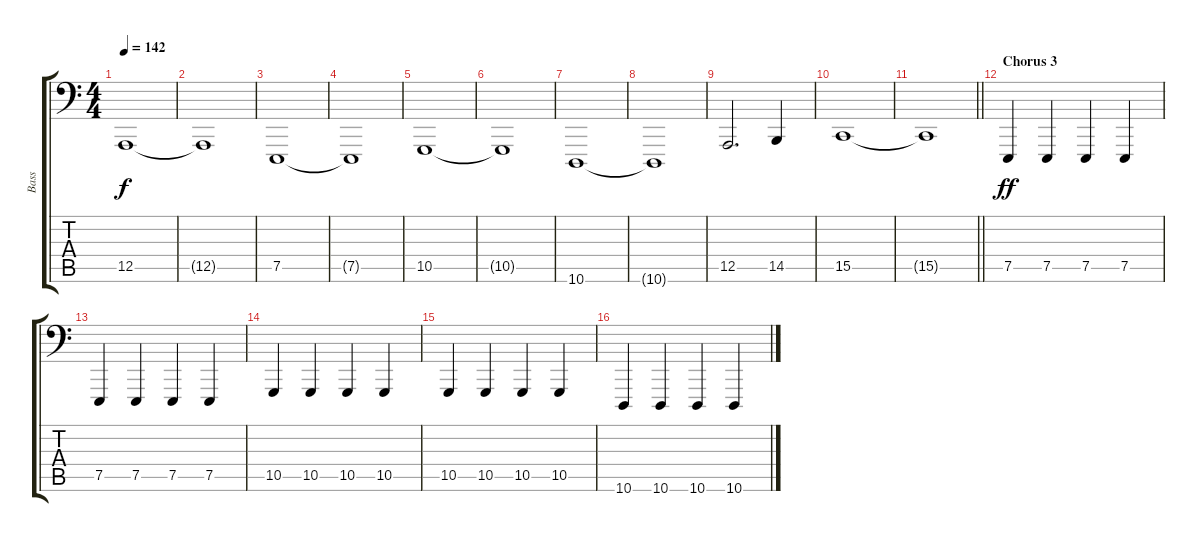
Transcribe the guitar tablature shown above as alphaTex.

\track ("Bass" "Bass") {instrument stringensemble1}
\staff {score tabs}
\tuning (E2 B1 G1 D1 A0 E0) {hide}
\ts (4 4)
\tempo 142
\clef f4
\ks c
12.5.1{dy f} |
12.5{t}.1 |
7.5.1 |
7.5{t}.1 |
10.5.1 |
10.5{t}.1 |
10.6.1 |
10.6{t}.1 |
12.5.2{d} 14.5.4 |
15.5.1 |
\barLineRight lightlight
15.5{t}.1 |
\section ("" "Chorus 3")
7.5.4{dy ff instrument acousticbass} 7.5.4 7.5.4 7.5.4 |
7.5.4 7.5.4 7.5.4 7.5.4 |
10.5.4 10.5.4 10.5.4 10.5.4 |
10.5.4 10.5.4 10.5.4 10.5.4 |
10.6.4 10.6.4 10.6.4 10.6.4
